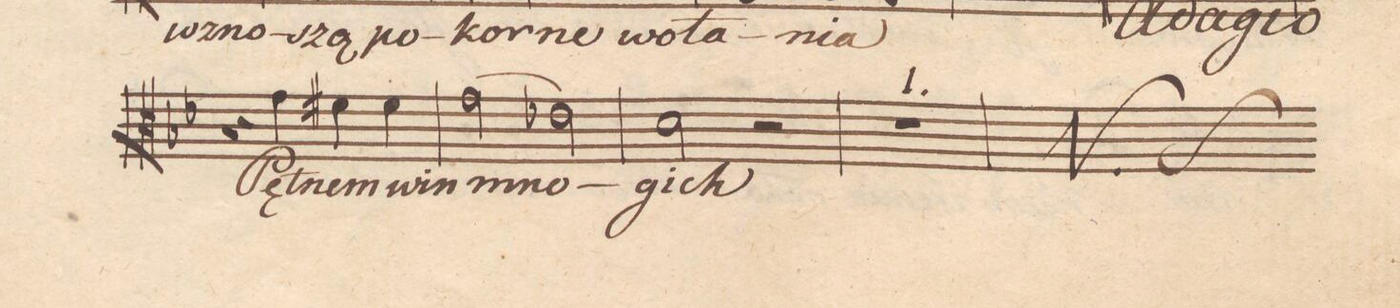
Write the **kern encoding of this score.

**kern	**text	**dynam
*I"Alto	*	*
*clefC3	*	*
*k[b-e-]	*	*
*met(c)	*	*
*M4/4	*	*
4r	.	.
4g\	Pę-	.
4f#X\	-tnem	.
4f#\	win	.
=65	=65	=65
(2g\	mno-	.
2e-X\)	.	.
=66	=66	=66
2d\	-gich	.
2r	.	.
=67	=67	=67
1r	.	.
=68	=68	=68
*-	*-	*-
